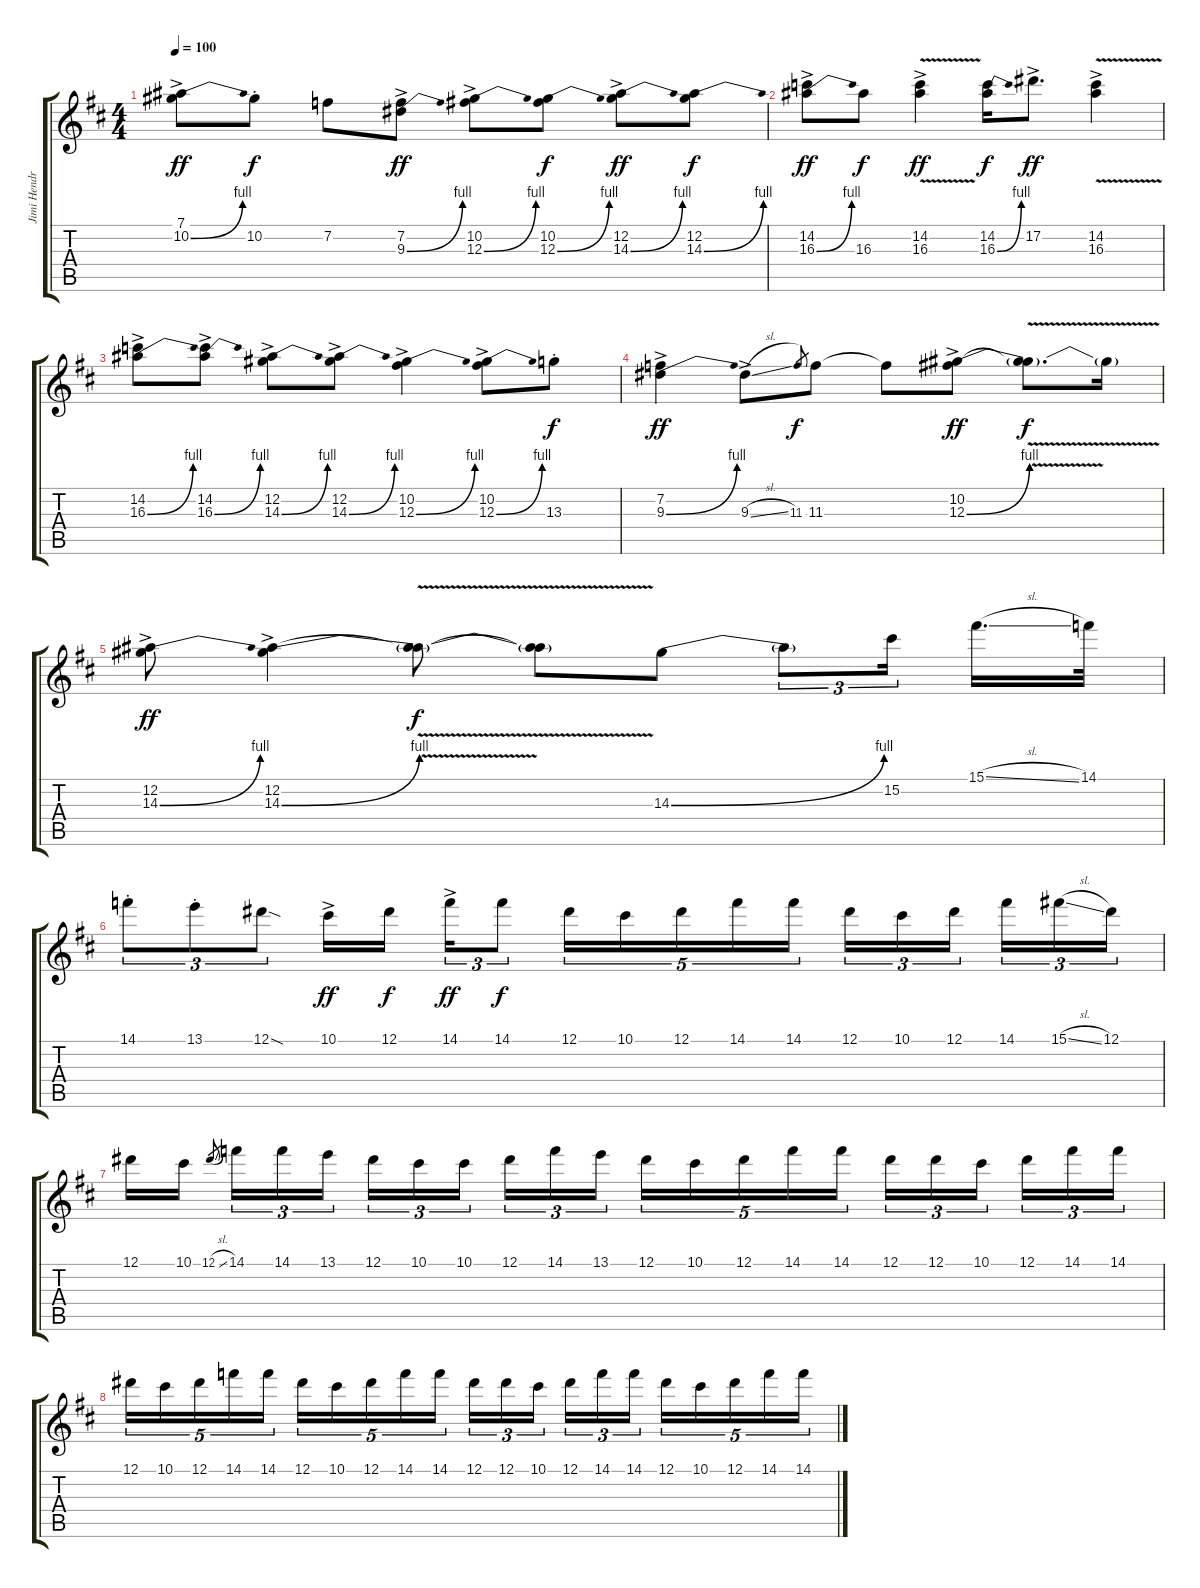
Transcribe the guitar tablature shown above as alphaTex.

\track ("Jimi Hendrix-Distortion Gtr. Tuned Down " "Jimi Hendr") {instrument distortionguitar}
\staff {score tabs}
\tuning (Eb4 Bb3 Gb3 Db3 Ab2 Eb2) {hide}
\ts (4 4)
\tempo 100
\clef g2
\ks d
(7.1{ac} 10.2{be (bend 0 0 60 4) ac}).8{dy ff} 10.2{st}.8{dy f} 7.2.8 (7.2{ac} 9.3{be (bend 0 0 60 4) ac}).8{dy ff} (10.2{ac} 12.3{be (bend 0 0 60 4) ac}).8 (10.2 12.3{be (bend 0 0 60 4)}).8{dy f} (12.2{ac} 14.3{be (bend 0 0 60 4) ac}).8{dy ff} (12.2 14.3{be (bend 0 0 60 4)}).8{dy f} |
(14.2{ac} 16.3{be (bend 0 0 60 4) ac}).8{dy ff} 16.3.8{dy f} (14.2{v ac} 16.3{v ac}).4{dy ff} (14.2 16.3{be (bend 0 0 60 4)}).16{dy f} 17.2{ac}.8{d dy ff} (14.2{v ac} 16.3{v ac}).4 |
(14.2{ac} 16.3{be (bend 0 0 60 4) ac}).8 (14.2{ac} 16.3{be (bend 0 0 60 4) ac}).8 (12.2{ac} 14.3{be (bend 0 0 60 4) ac}).8 (12.2{ac} 14.3{be (bend 0 0 60 4) ac}).8 (10.2{ac} 12.3{be (bend 0 0 60 4) ac}).4 (10.2{ac} 12.3{be (bend 0 0 60 4) ac}).8 13.3{st}.8{dy f} |
(7.2{ac} 9.3{be (bend 0 0 60 4) ac}).4{dy ff} 9.3{sl ac}.8 11.3.8{gr dy f} 11.3.8 11.3{t}.8 (10.2{ac} 12.3{be (bend 0 0 60 4) ac}).8{dy ff} (10.2{v t} 12.3{v t}).8{d dy f} 12.3{t}.16 |
(12.2{ac} 14.3{be (bend 0 0 60 4) ac}).8{dy ff} (12.2{ac} 14.3{be (bend 0 0 60 4) ac}).4 (12.2{v t} 14.3{v t}).8{dy f} (12.2{t} 14.3{t}).8 14.3{be (bend 0 0 60 4)}.8 14.3{t}.8{tu (3 2)} 15.2.16{tu (3 2) beam splitsecondary} 15.1{sl}.16{d} 14.1.32 |
14.1{st}.8{tu (3 2)} 13.1{st}.8{tu (3 2)} 12.1{sod}.8{tu (3 2)} 10.1{ac}.16{dy ff} 12.1.16{dy f beam splitsecondary} 14.1{ac}.16{tu (3 2) dy ff} 14.1.8{tu (3 2) dy f} 12.1.16{tu (5 4)} 10.1.16{tu (5 4)} 12.1.16{tu (5 4)} 14.1.16{tu (5 4)} 14.1.16{tu (5 4)} 12.1.16{tu (3 2)} 10.1.16{tu (3 2)} 12.1.16{tu (3 2) beam splitsecondary} 14.1.16{tu (3 2)} 15.1{sl}.16{tu (3 2)} 12.1.16{tu (3 2)} |
12.1.16 10.1.16 12.1{sl}.8{gr beam splitsecondary} 14.1.16{tu (3 2)} 14.1.16{tu (3 2)} 13.1.16{tu (3 2)} 12.1.16{tu (3 2)} 10.1.16{tu (3 2)} 10.1.16{tu (3 2) beam splitsecondary} 12.1.16{tu (3 2)} 14.1.16{tu (3 2)} 13.1.16{tu (3 2)} 12.1.16{tu (5 4)} 10.1.16{tu (5 4)} 12.1.16{tu (5 4)} 14.1.16{tu (5 4)} 14.1.16{tu (5 4)} 12.1.16{tu (3 2)} 12.1.16{tu (3 2)} 10.1.16{tu (3 2) beam splitsecondary} 12.1.16{tu (3 2)} 14.1.16{tu (3 2)} 14.1.16{tu (3 2)} |
12.1.16{tu (5 4)} 10.1.16{tu (5 4)} 12.1.16{tu (5 4)} 14.1.16{tu (5 4)} 14.1.16{tu (5 4)} 12.1.16{tu (5 4)} 10.1.16{tu (5 4)} 12.1.16{tu (5 4)} 14.1.16{tu (5 4)} 14.1.16{tu (5 4)} 12.1.16{tu (3 2)} 12.1.16{tu (3 2)} 10.1.16{tu (3 2) beam splitsecondary} 12.1.16{tu (3 2)} 14.1.16{tu (3 2)} 14.1.16{tu (3 2)} 12.1.16{tu (5 4)} 10.1.16{tu (5 4)} 12.1.16{tu (5 4)} 14.1.16{tu (5 4)} 14.1.16{tu (5 4)}
